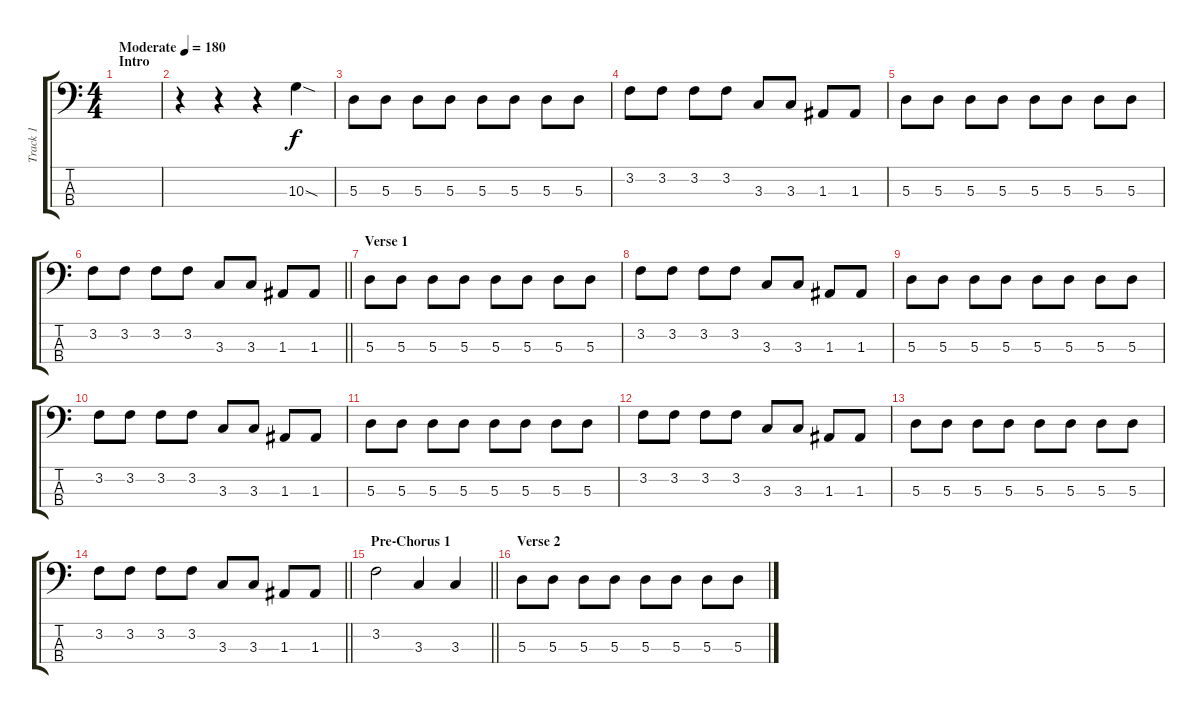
\track ("Track 1" "Track 1") {instrument electricbasspick}
\staff {score tabs}
\tuning (G2 D2 A1 E1) {hide}
\ts (4 4)
\section ("" "Intro")
\tempo (180 "Moderate")
\clef f4
\ks c
|
r.4 r.4 r.4 10.3{sod}.4 |
5.3.8 5.3.8 5.3.8 5.3.8 5.3.8 5.3.8 5.3.8 5.3.8 |
3.2.8 3.2.8 3.2.8 3.2.8 3.3.8 3.3.8 1.3.8 1.3.8 |
5.3.8 5.3.8 5.3.8 5.3.8 5.3.8 5.3.8 5.3.8 5.3.8 |
\barLineRight lightlight
3.2.8 3.2.8 3.2.8 3.2.8 3.3.8 3.3.8 1.3.8 1.3.8 |
\section ("" "Verse 1")
5.3.8 5.3.8 5.3.8 5.3.8 5.3.8 5.3.8 5.3.8 5.3.8 |
3.2.8 3.2.8 3.2.8 3.2.8 3.3.8 3.3.8 1.3.8 1.3.8 |
5.3.8 5.3.8 5.3.8 5.3.8 5.3.8 5.3.8 5.3.8 5.3.8 |
3.2.8 3.2.8 3.2.8 3.2.8 3.3.8 3.3.8 1.3.8 1.3.8 |
5.3.8 5.3.8 5.3.8 5.3.8 5.3.8 5.3.8 5.3.8 5.3.8 |
3.2.8 3.2.8 3.2.8 3.2.8 3.3.8 3.3.8 1.3.8 1.3.8 |
5.3.8 5.3.8 5.3.8 5.3.8 5.3.8 5.3.8 5.3.8 5.3.8 |
\barLineRight lightlight
3.2.8 3.2.8 3.2.8 3.2.8 3.3.8 3.3.8 1.3.8 1.3.8 |
\section ("" "Pre-Chorus 1")
\barLineRight lightlight
3.2.2 3.3.4 3.3.4 |
\section ("" "Verse 2")
5.3.8 5.3.8 5.3.8 5.3.8 5.3.8 5.3.8 5.3.8 5.3.8
